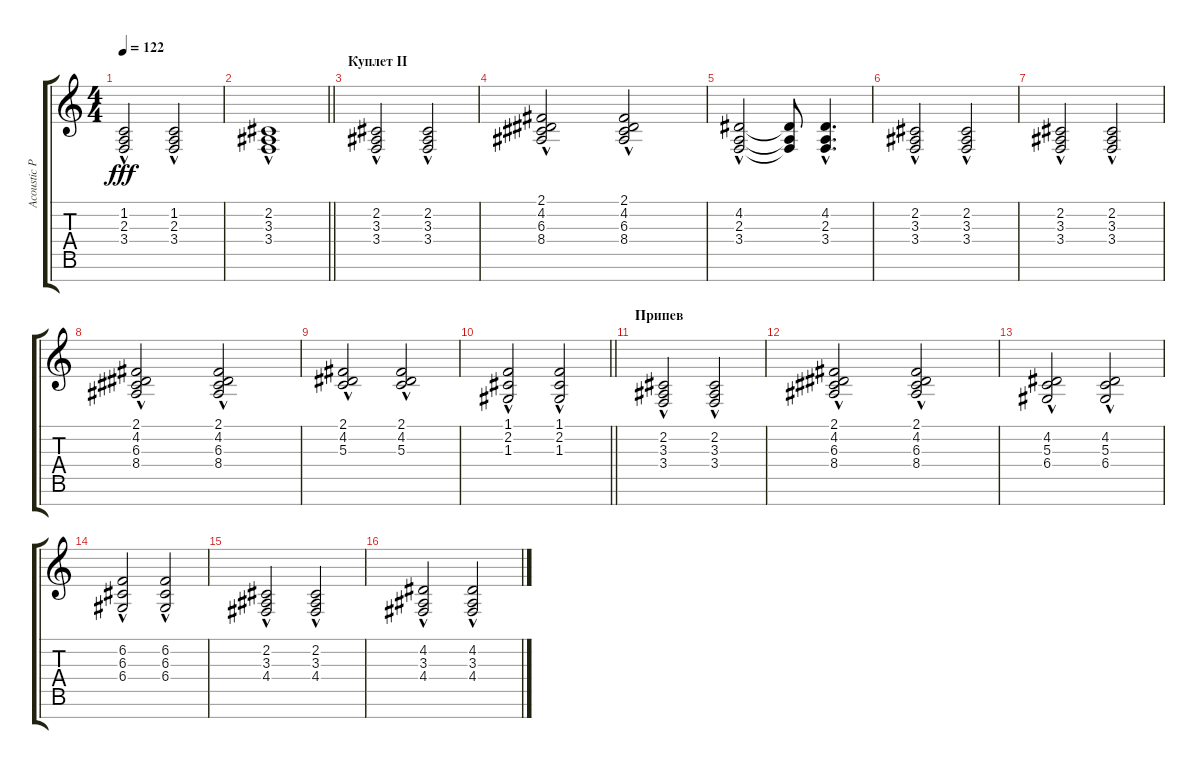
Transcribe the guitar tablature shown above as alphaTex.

\track ("Acoustic Piano (Staff 1)" "Acoustic P") {instrument acousticgrandpiano}
\staff {score tabs}
\tuning (E4 B3 G3 D3 A2 E2 B1) {hide}
\ts (4 4)
\tempo 122
\clef g2
\ks c
(1.2{hac} 2.3{hac} 3.4{hac}).2{dy fff} (1.2{hac} 2.3{hac} 3.4{hac}).2 |
\barLineRight lightlight
(2.2{hac} 3.3{hac} 3.4{hac}).1 |
\section ("" "Куплет II")
(2.2{hac} 3.3{hac} 3.4{hac}).2 (2.2{hac} 3.3{hac} 3.4{hac}).2 |
(2.1{hac} 4.2{hac} 6.3{hac} 8.4{hac}).2 (2.1{hac} 4.2{hac} 6.3{hac} 8.4{hac}).2 |
(4.2{hac} 2.3{hac} 3.4{hac}).2 (4.2{t} 2.3{t} 3.4{t}).8 (4.2{hac} 2.3{hac} 3.4{hac}).4{d} |
(2.2{hac} 3.3{hac} 3.4{hac}).2 (2.2{hac} 3.3{hac} 3.4{hac}).2 |
(2.2{hac} 3.3{hac} 3.4{hac}).2 (2.2{hac} 3.3{hac} 3.4{hac}).2 |
(2.1{hac} 4.2{hac} 6.3{hac} 8.4{hac}).2 (2.1{hac} 4.2{hac} 6.3{hac} 8.4{hac}).2 |
(2.1{hac} 4.2{hac} 5.3{hac}).2 (2.1{hac} 4.2{hac} 5.3{hac}).2 |
\barLineRight lightlight
(1.1{hac} 2.2{hac} 1.3{hac}).2 (1.1{hac} 2.2{hac} 1.3{hac}).2 |
\section ("" "Припев")
(2.2{hac} 3.3{hac} 3.4{hac}).2 (2.2{hac} 3.3{hac} 3.4{hac}).2 |
(2.1{hac} 4.2{hac} 6.3{hac} 8.4{hac}).2 (2.1{hac} 4.2{hac} 6.3{hac} 8.4{hac}).2 |
(4.2{hac} 5.3{hac} 6.4{hac}).2 (4.2{hac} 5.3{hac} 6.4{hac}).2 |
(6.2{hac} 6.3{hac} 6.4{hac}).2 (6.2{hac} 6.3{hac} 6.4{hac}).2 |
(2.2{hac} 3.3{hac} 4.4{hac}).2 (2.2{hac} 3.3{hac} 4.4{hac}).2 |
(4.2{hac} 3.3{hac} 4.4{hac}).2 (4.2{hac} 3.3{hac} 4.4{hac}).2
